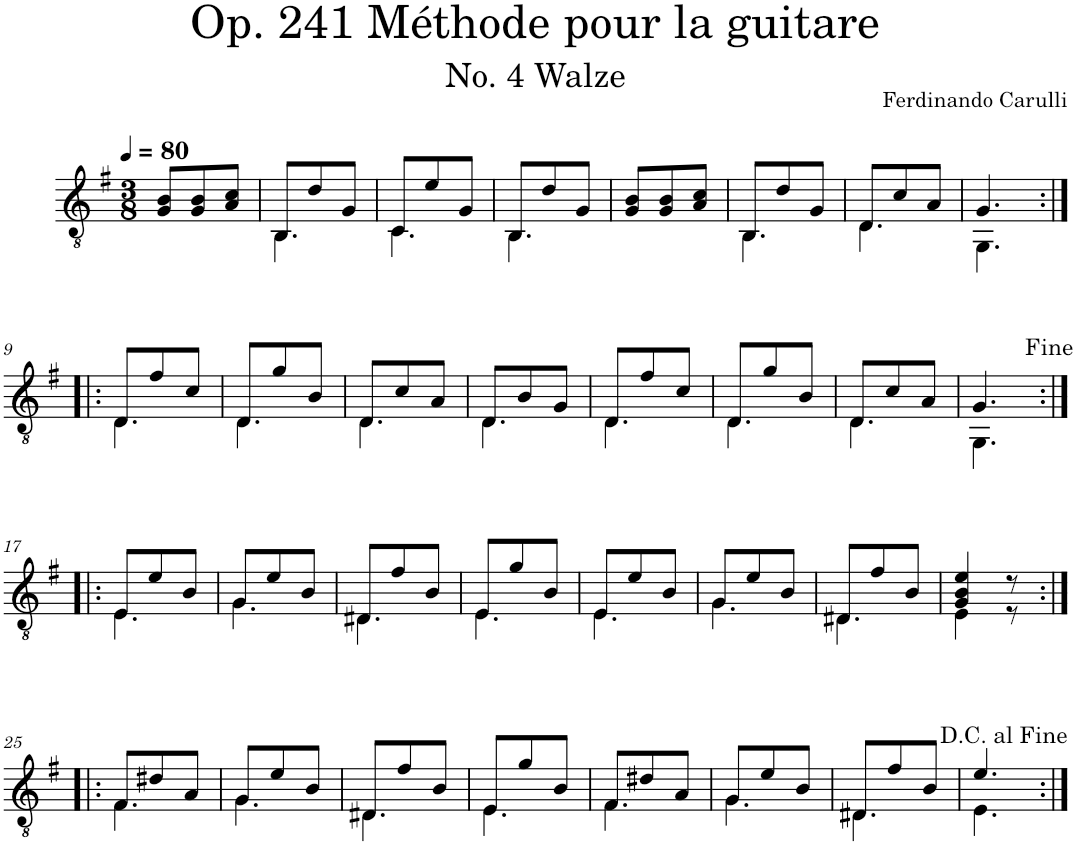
**kern
*part1
*staff1
*I"Classical Guitar
*clefGv2
*k[f#]
*G:
*M3/8
*MM80
=1
8G/ 8B/L
8G/ 8B/
8A/ 8c/J
=2
*^
8BB/L	4.BB\
8d/	.
8G/J	.
=3	=3
8C/L	4.C\
8e/	.
8G/J	.
=4	=4
8BB/L	4.BB\
8d/	.
8G/J	.
*v	*v
=5
8G/ 8B/L
8G/ 8B/
8A/ 8c/J
=6
*^
8BB/L	4.BB\
8d/	.
8G/J	.
=7	=7
8D/L	4.D\
8c/	.
8A/J	.
=8	=8
4.G/	4.GG\
!!LO:LB:g=z	!!
=9:|!|:	=9:|!|:
8D/L	4.D\
8f#/	.
8c/J	.
=10	=10
8D/L	4.D\
8g/	.
8B/J	.
=11	=11
8D/L	4.D\
8c/	.
8A/J	.
=12	=12
8D/L	4.D\
8B/	.
8G/J	.
=13	=13
8D/L	4.D\
8f#/	.
8c/J	.
=14	=14
8D/L	4.D\
8g/	.
8B/J	.
=15	=15
8D/L	4.D\
8c/	.
8A/J	.
=16	=16
4.G/	4.GG\
!!LO:LB:g=z	!!
=17:|!|:	=17:|!|:
*k[f#]	*
*e:	*
8E/L	4.E\
8e/	.
8B/J	.
=18	=18
8G/L	4.G\
8e/	.
8B/J	.
=19	=19
8D#X/L	4.D#\
8f#/	.
8B/J	.
=20	=20
8E/L	4.E\
8g/	.
8B/J	.
=21	=21
8E/L	4.E\
8e/	.
8B/J	.
=22	=22
8G/L	4.G\
8e/	.
8B/J	.
=23	=23
8D#X/L	4.D#\
8f#/	.
8B/J	.
=24	=24
4G/ 4B/ 4e/	4E\
8r	8r
!!LO:LB:g=z	!!
=25:|!|:	=25:|!|:
8F#/L	4.F#\
8d#X/	.
8A/J	.
=26	=26
8G/L	4.G\
8e/	.
8B/J	.
=27	=27
8D#X/L	4.D#\
8f#/	.
8B/J	.
=28	=28
8E/L	4.E\
8g/	.
8B/J	.
=29	=29
8F#/L	4.F#\
8d#X/	.
8A/J	.
=30	=30
8G/L	4.G\
8e/	.
8B/J	.
=31	=31
8D#X/L	4.D#\
8f#/	.
8B/J	.
=32	=32
4.e/	4.E\
*v	*v
=:|!
*-
